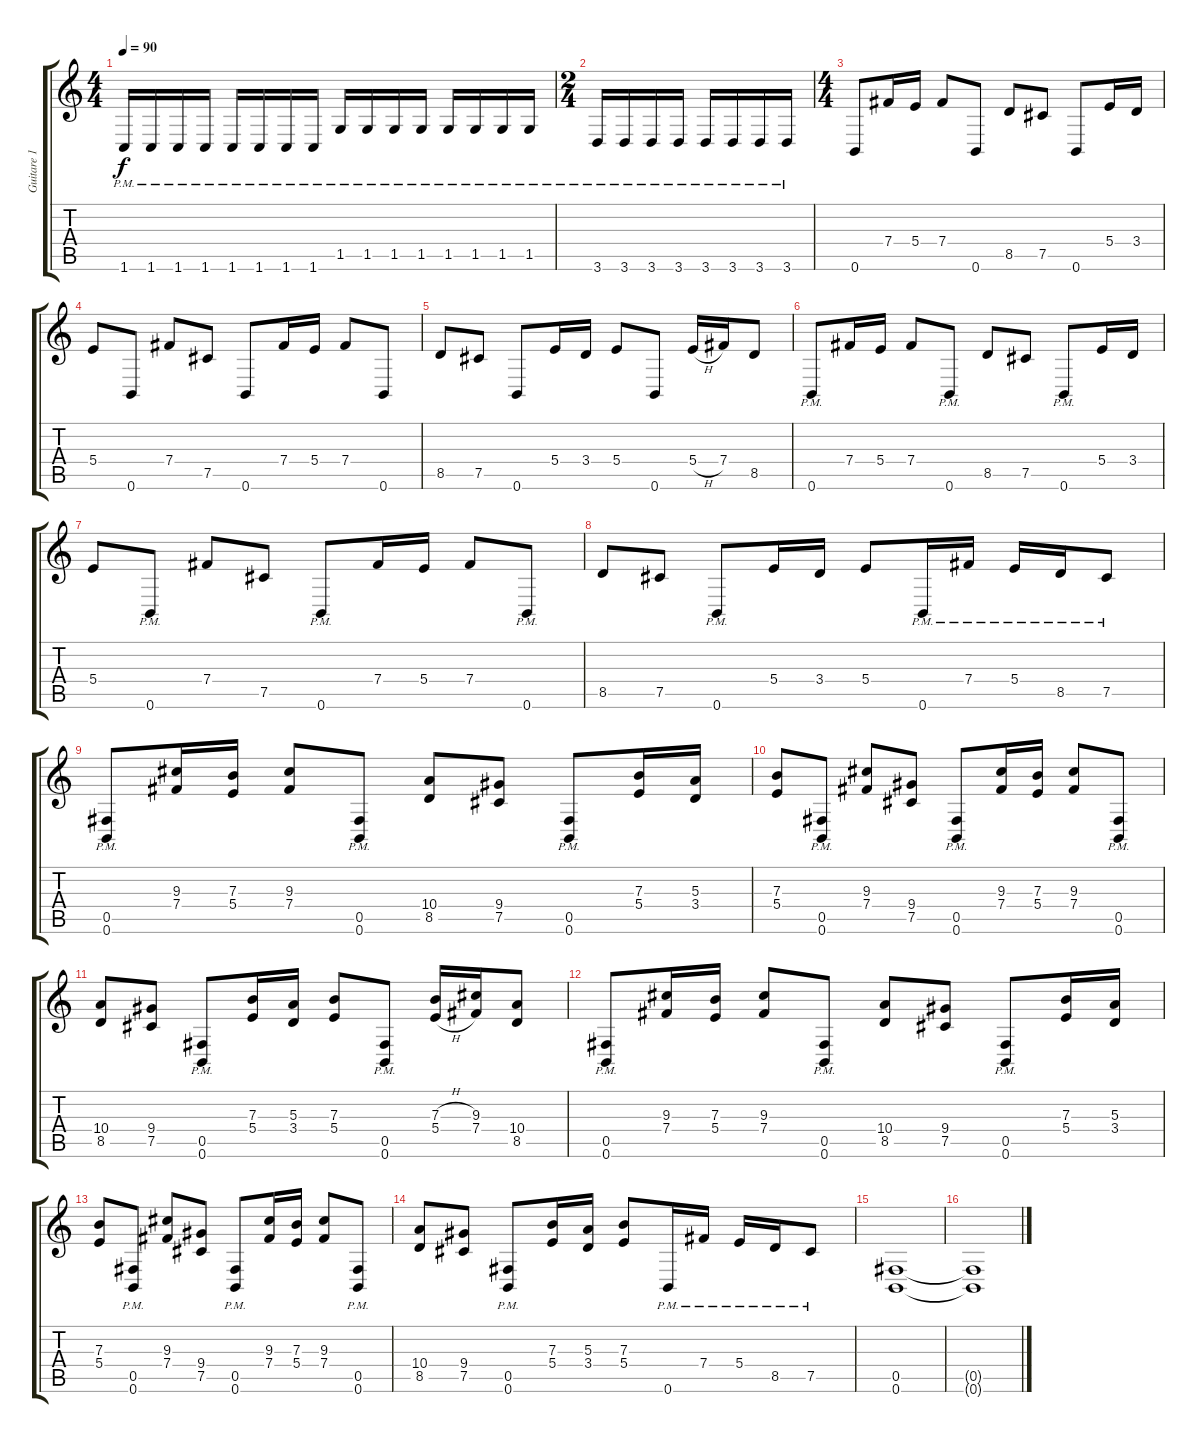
\track ("Guitare 1" "Guitare 1") {instrument distortionguitar}
\staff {score tabs}
\tuning (Db4 Ab3 E3 B2 Gb2 B1) {hide}
\ts (4 4)
\tempo 90
\clef g2
\ks c
1.6{pm}.16{dy f} 1.6{pm}.16 1.6{pm}.16 1.6{pm}.16 1.6{pm}.16 1.6{pm}.16 1.6{pm}.16 1.6{pm}.16 1.5{pm}.16 1.5{pm}.16 1.5{pm}.16 1.5{pm}.16 1.5{pm}.16 1.5{pm}.16 1.5{pm}.16 1.5{pm}.16 |
\ts (2 4)
3.6{pm}.16 3.6{pm}.16 3.6{pm}.16 3.6{pm}.16 3.6{pm}.16 3.6{pm}.16 3.6{pm}.16 3.6{pm}.16 |
\ts (4 4)
0.6.8 7.4.16 5.4.16 7.4.8 0.6.8 8.5.8 7.5.8 0.6.8 5.4.16 3.4.16 |
5.4.8 0.6.8 7.4.8 7.5.8 0.6.8 7.4.16 5.4.16 7.4.8 0.6.8 |
8.5.8 7.5.8 0.6.8 5.4.16 3.4.16 5.4.8 0.6.8 5.4{h}.16 7.4.16 8.5.8 |
0.6{pm}.8 7.4.16 5.4.16 7.4.8 0.6{pm}.8 8.5.8 7.5.8 0.6{pm}.8 5.4.16 3.4.16 |
5.4.8 0.6{pm}.8 7.4.8 7.5.8 0.6{pm}.8 7.4.16 5.4.16 7.4.8 0.6{pm}.8 |
8.5.8 7.5.8 0.6{pm}.8 5.4.16 3.4.16 5.4.8 0.6{pm}.16 7.4{pm}.16 5.4{pm}.16 8.5{pm}.16 7.5{pm}.8 |
(0.5{pm} 0.6{pm}).8 (9.3 7.4).16 (7.3 5.4).16 (9.3 7.4).8 (0.5{pm} 0.6{pm}).8 (10.4 8.5).8 (9.4 7.5).8 (0.5{pm} 0.6{pm}).8 (7.3 5.4).16 (5.3 3.4).16 |
(7.3 5.4).8 (0.5{pm} 0.6{pm}).8 (9.3 7.4).8 (9.4 7.5).8 (0.5{pm} 0.6{pm}).8 (9.3 7.4).16 (7.3 5.4).16 (9.3 7.4).8 (0.5{pm} 0.6{pm}).8 |
(10.4 8.5).8 (9.4 7.5).8 (0.5{pm} 0.6{pm}).8 (7.3 5.4).16 (5.3 3.4).16 (7.3 5.4).8 (0.5{pm} 0.6{pm}).8 (7.3{h} 5.4{h}).16 (9.3 7.4).16 (10.4 8.5).8 |
(0.5{pm} 0.6{pm}).8 (9.3 7.4).16 (7.3 5.4).16 (9.3 7.4).8 (0.5{pm} 0.6{pm}).8 (10.4 8.5).8 (9.4 7.5).8 (0.5{pm} 0.6{pm}).8 (7.3 5.4).16 (5.3 3.4).16 |
(7.3 5.4).8 (0.5{pm} 0.6{pm}).8 (9.3 7.4).8 (9.4 7.5).8 (0.5{pm} 0.6{pm}).8 (9.3 7.4).16 (7.3 5.4).16 (9.3 7.4).8 (0.5{pm} 0.6{pm}).8 |
(10.4 8.5).8 (9.4 7.5).8 (0.5{pm} 0.6{pm}).8 (7.3 5.4).16 (5.3 3.4).16 (7.3 5.4).8 0.6{pm}.16 7.4{pm}.16 5.4{pm}.16 8.5{pm}.16 7.5{pm}.8 |
(0.5 0.6).1{volume 0} |
(0.5{t} 0.6{t}).1
